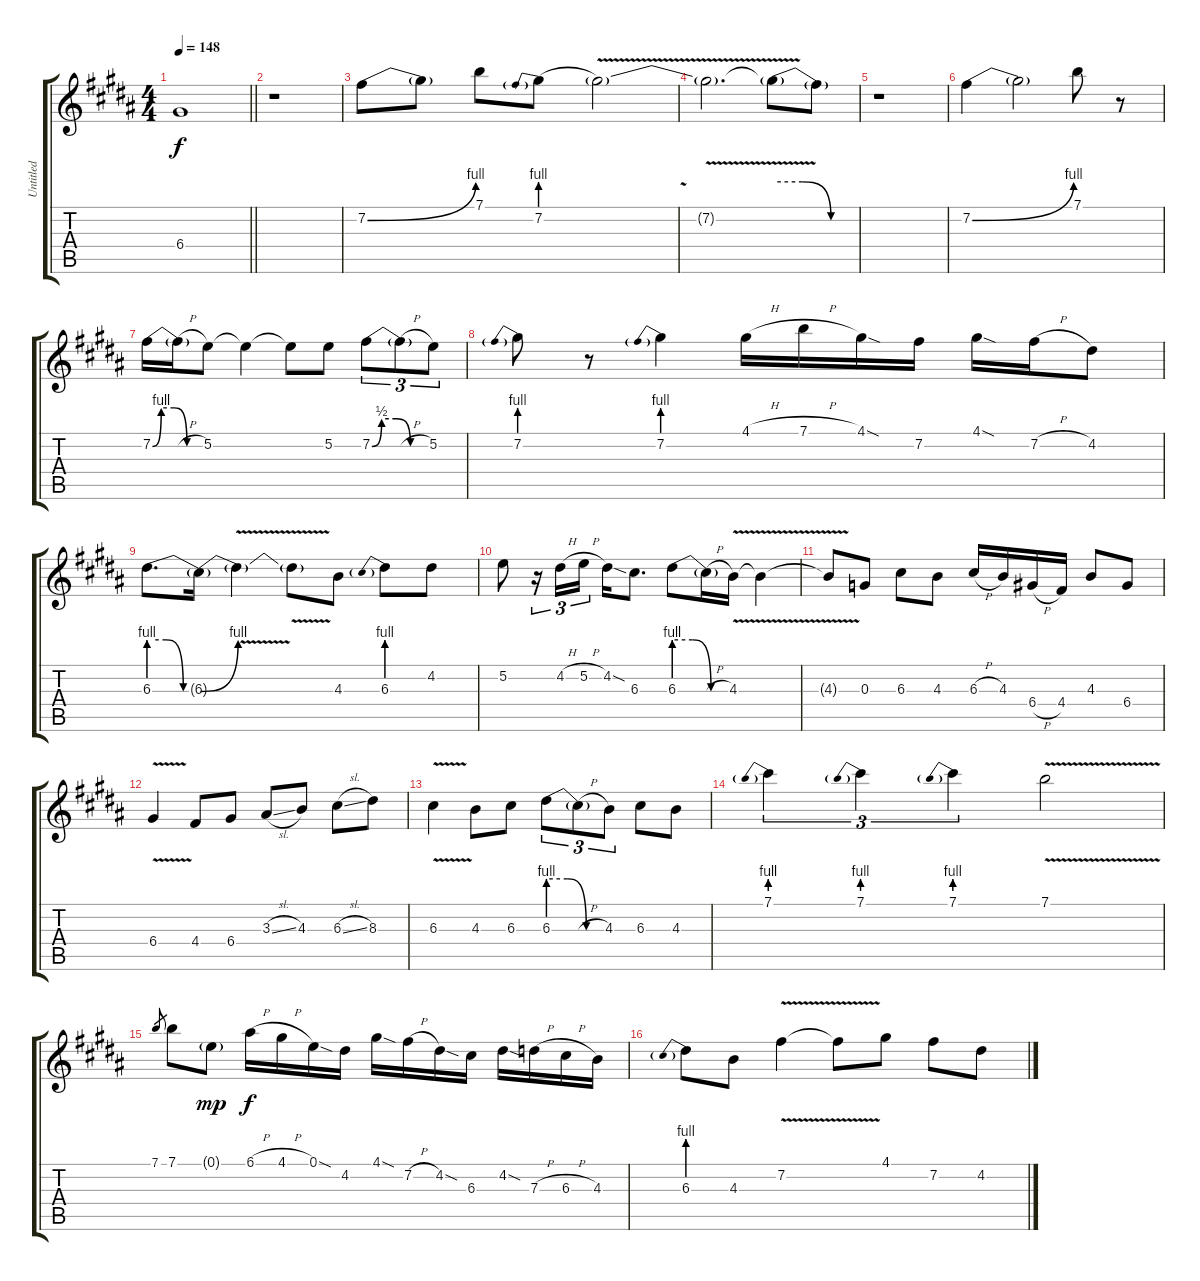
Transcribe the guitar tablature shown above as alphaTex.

\track ("Untitled" "Untitled") {instrument distortionguitar}
\staff {score tabs}
\tuning (E4 B3 G3 D3 A2 E2) {hide}
\ts (4 4)
\tempo 148
\clef g2
\barLineRight lightlight
\ks g#minor
6.4{t}.1{dy f} |
\ks b
r.1 |
\ks g#minor
7.2{be (bend 0 0 60 4)}.8 7.2{t}.8 7.1.8 7.2{be (prebend 0 4 60 4)}.8 7.2{v t}.2 |
7.2{v t}.2{d} 7.2{be (custom 0 4 20 4 40 0 60 0) t}.8 7.2{t}.8 |
r.1 |
\ks b
7.2{be (bend 0 0 60 4)}.4 7.2{t}.2 7.1.8 r.8 |
\ks g#minor
7.2{be (custom 0 0 10 4 25 4 40 0 60 0)}.16 7.2{h t}.16 5.2.8 5.2{t}.4 5.2{t}.8 5.2.8 7.2{be (custom 0 0 10 2 25 2 40 0 60 0)}.8{tu (3 2)} 7.2{h t}.8{tu (3 2)} 5.2.8{tu (3 2)} |
7.2{be (prebend 0 4 60 4)}.8 r.8 7.2{be (prebend 0 4 60 4)}.4 4.1{h}.16 7.1{h}.16 4.1{sod}.16 7.2.16 4.1{sod}.16 7.2{h}.16 4.2.8 |
6.3{be (custom 0 4 20 4 40 0 60 0)}.8{d} 6.3{be (bend 0 0 60 4) t}.16 6.3{v t}.4 6.3{t}.8 4.3.8 6.3{be (prebend 0 4 60 4)}.8 4.2.8 |
\ks b
5.2.8 r.16{tu (3 2)} 4.2{h}.16{tu (3 2)} 5.2{h}.16{tu (3 2)} 4.2{sod}.16 6.3.8{d} 6.3{be (custom 0 4 20 4 40 0 60 0)}.8 6.3{h t}.16 4.3{v}.16 4.3{v t}.4 |
\ks g#minor
4.3{t}.8 0.3.8 6.3.8 4.3.8 6.3{h}.16 4.3.16 6.4{h}.16 4.4.16 4.3.8 6.4.8 |
6.4{v}.4 4.4.8 6.4.8 3.3{sl}.8 4.3.8 6.3{sl}.8 8.3.8 |
6.3{v}.4 4.3.8 6.3.8 6.3{be (custom 0 4 20 4 40 0 60 0)}.8{tu (3 2)} 6.3{h t}.8{tu (3 2)} 4.3.8{tu (3 2)} 6.3.8 4.3.8 |
\ks b
7.1{be (prebend 0 4 60 4)}.4{tu (3 2)} 7.1{be (prebend 0 4 60 4)}.4{tu (3 2)} 7.1{be (prebend 0 4 60 4)}.4{tu (3 2)} 7.1{v}.2 |
\ks g#minor
7.1.8{gr} 7.1.8 0.1{g}.8{dy mp} 6.1{h}.16{dy f} 4.1{h}.16 0.1{sod}.16 4.2.16 4.1{sod}.16 7.2{h}.16 4.2{sod}.16 6.3.16 4.2{sod}.16 7.3{h}.16 6.3{h}.16 4.3.16 |
6.3{be (prebend 0 4 60 4)}.8 4.3.8 7.2{v}.4 7.2{t}.8 4.1.8 7.2.8 4.2.8
